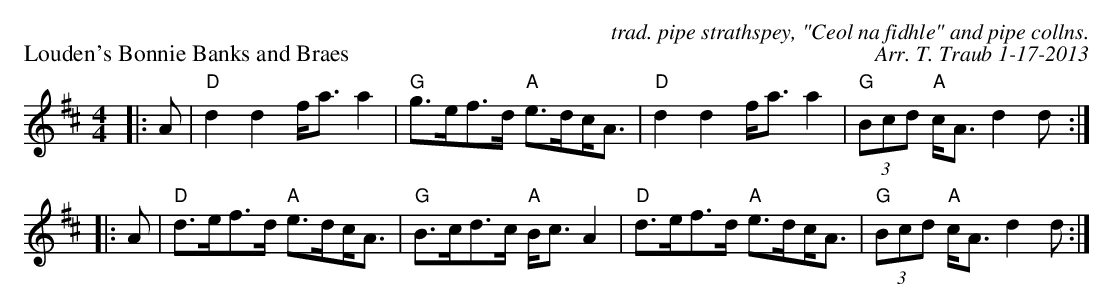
X:1
P: Louden's Bonnie Banks and Braes
C: trad. pipe strathspey, "Ceol na fidhle" and pipe collns.
C: Arr. T. Traub 1-17-2013
K: D
M: 4/4
L: 1/8
|: A |"D"d2 d2 f<a a2|"G"g>ef>d "A"e>d!beambr1!c<A|"D"d2 d2 f<a a2|"G"(3Bcd "A"c<A d2 d :|
|: A|"D"d>ef>d "A"e>d!beambr1!c<A|"G"B>cd>c "A"B<c A2|"D"d>ef>d "A"e>d!beambr1!c<A |"G"(3Bcd "A"c<A d2 d :|
